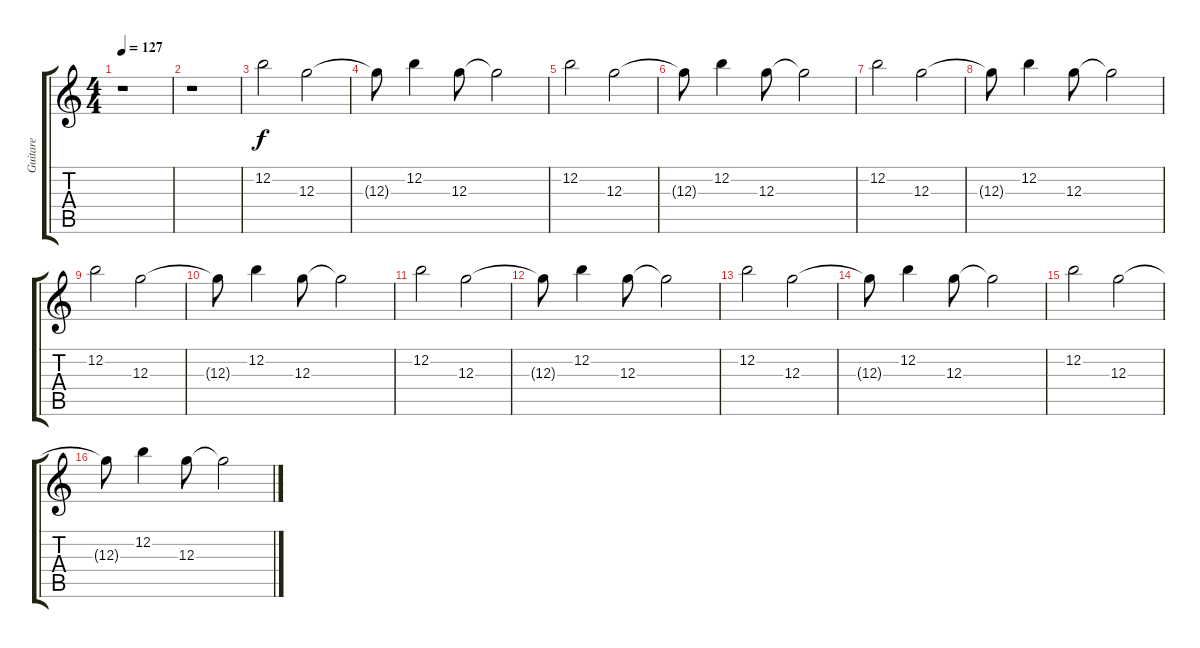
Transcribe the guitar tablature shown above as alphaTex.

\track ("Guitare" "Guitare") {instrument distortionguitar}
\staff {score tabs}
\tuning (E4 B3 G3 D3 A2 E2) {hide}
\ts (4 4)
\tempo 127
\clef g2
\ks c
r.1{dy f} |
r.1 |
12.2.2 12.3.2 |
12.3{t}.8 12.2.4 12.3.8 12.3{t}.2 |
12.2.2 12.3.2 |
12.3{t}.8 12.2.4 12.3.8 12.3{t}.2 |
12.2.2 12.3.2 |
12.3{t}.8 12.2.4 12.3.8 12.3{t}.2 |
12.2.2 12.3.2 |
12.3{t}.8 12.2.4 12.3.8 12.3{t}.2 |
12.2.2 12.3.2 |
12.3{t}.8 12.2.4 12.3.8 12.3{t}.2 |
12.2.2 12.3.2 |
12.3{t}.8 12.2.4 12.3.8 12.3{t}.2 |
12.2.2 12.3.2 |
12.3{t}.8 12.2.4 12.3.8 12.3{t}.2
